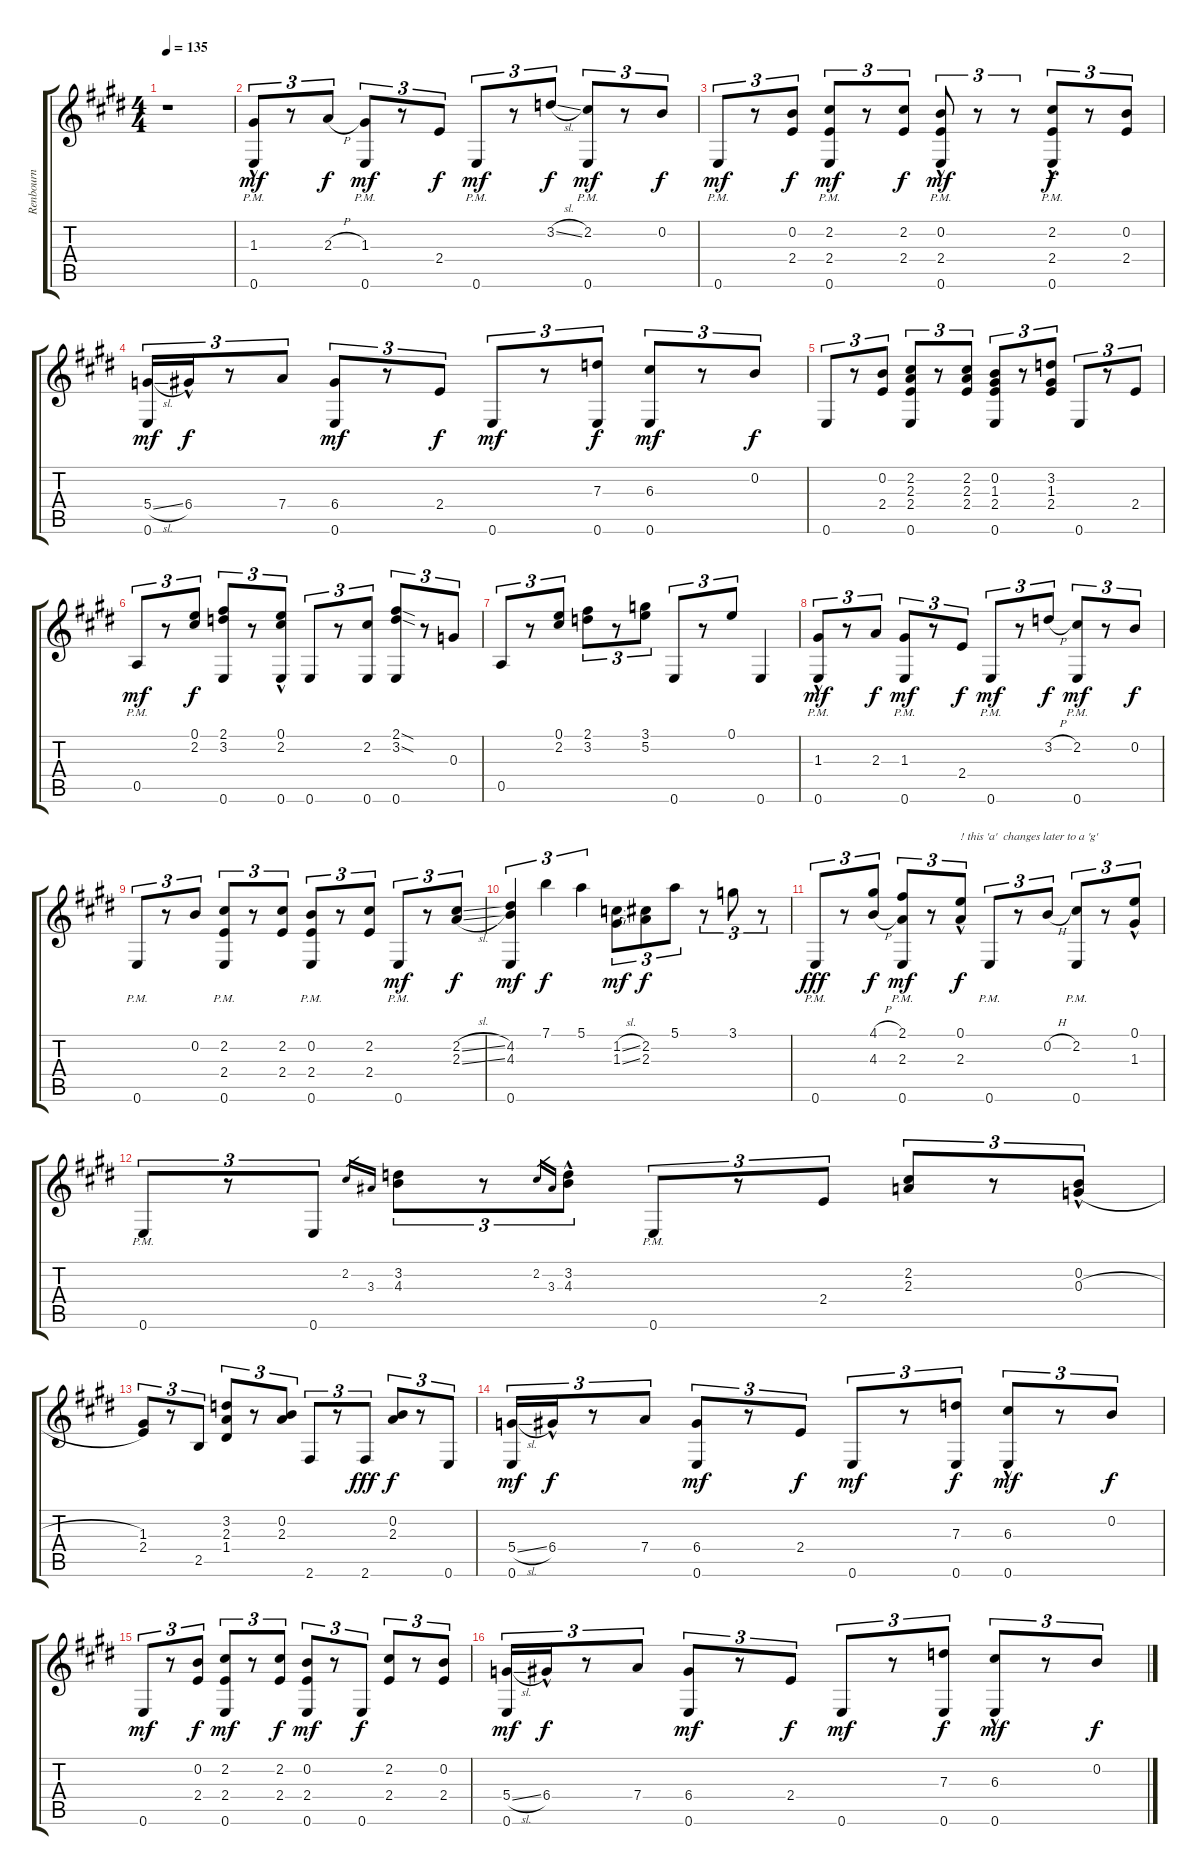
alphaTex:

\track ("Renbourn" "Renbourn") {instrument acousticguitarnylon}
\staff {score tabs}
\tuning (E4 B3 G3 D3 A2 E2) {hide}
\ts (4 4)
\tempo 135
\clef g2
\ks e
r.1{dy mf instrument acousticguitarnylon} |
(1.3{hac} 0.6{pm}).8{tu (3 2)} r.8{tu (3 2)} 2.3{h}.8{tu (3 2) dy f} (1.3 0.6{pm}).8{tu (3 2) dy mf} r.8{tu (3 2)} 2.4.8{tu (3 2) dy f} 0.6{pm}.8{tu (3 2) dy mf} r.8{tu (3 2)} 3.2{sl}.8{tu (3 2) dy f} (2.2 0.6{pm}).8{tu (3 2) dy mf} r.8{tu (3 2)} 0.2.8{tu (3 2) dy f} |
0.6{pm}.8{tu (3 2) dy mf} r.8{tu (3 2)} (0.2 2.4).8{tu (3 2) dy f} (2.2 2.4 0.6{pm}).8{tu (3 2) dy mf} r.8{tu (3 2)} (2.2 2.4).8{tu (3 2) dy f} (0.2{hac} 2.4{hac} 0.6{pm}).8{tu (3 2) dy mf} r.8{tu (3 2)} r.8{tu (3 2)} (2.2{hac} 2.4{hac} 0.6{hac pm}).8{tu (3 2) dy f} r.8{tu (3 2)} (0.2 2.4).8{tu (3 2)} |
(5.4{sl} 0.6).16{tu (3 2) dy mf} 6.4{hac}.16{tu (3 2) dy f} r.8{tu (3 2)} 7.4.8{tu (3 2)} (6.4 0.6).8{tu (3 2) dy mf} r.8{tu (3 2)} 2.4.8{tu (3 2) dy f} 0.6.8{tu (3 2) dy mf} r.8{tu (3 2)} (7.3 0.6).8{tu (3 2) dy f} (6.3 0.6).8{tu (3 2) dy mf} r.8{tu (3 2)} 0.2.8{tu (3 2) dy f} |
0.6.8{tu (3 2)} r.8{tu (3 2)} (0.2 2.4).8{tu (3 2)} (2.2 2.3 2.4 0.6).8{tu (3 2)} r.8{tu (3 2)} (2.2 2.3 2.4).8{tu (3 2)} (0.2 1.3 2.4 0.6).8{tu (3 2)} r.8{tu (3 2)} (3.2 1.3 2.4).8{tu (3 2)} 0.6.8{tu (3 2)} r.8{tu (3 2)} 2.4.8{tu (3 2)} |
0.5{pm}.8{tu (3 2) dy mf} r.8{tu (3 2)} (0.1 2.2).8{tu (3 2) dy f} (2.1 3.2 0.6).8{tu (3 2)} r.8{tu (3 2)} (0.1{hac} 2.2{hac} 0.6).8{tu (3 2)} 0.6.8{tu (3 2)} r.8{tu (3 2)} (2.2 0.6).8{tu (3 2)} (2.1{sod} 3.2{sod} 0.6).8{tu (3 2)} r.8{tu (3 2)} 0.3.8{tu (3 2)} |
0.5.8{tu (3 2)} r.8{tu (3 2)} (0.1 2.2).8{tu (3 2)} (2.1 3.2).8{tu (3 2)} r.8{tu (3 2)} (3.1 5.2).8{tu (3 2)} 0.6.8{tu (3 2)} r.8{tu (3 2)} 0.1.8{tu (3 2)} 0.6.4 |
(1.3{hac} 0.6{pm}).8{tu (3 2) dy mf} r.8{tu (3 2)} 2.3.8{tu (3 2) dy f} (1.3 0.6{pm}).8{tu (3 2) dy mf} r.8{tu (3 2)} 2.4.8{tu (3 2) dy f} 0.6{pm}.8{tu (3 2) dy mf} r.8{tu (3 2)} 3.2{h}.8{tu (3 2) dy f} (2.2 0.6{pm}).8{tu (3 2) dy mf} r.8{tu (3 2)} 0.2.8{tu (3 2) dy f} |
0.6{pm}.8{tu (3 2)} r.8{tu (3 2)} 0.2.8{tu (3 2)} (2.2 2.4 0.6{pm}).8{tu (3 2)} r.8{tu (3 2)} (2.2 2.4).8{tu (3 2)} (0.2 2.4 0.6{pm}).8{tu (3 2)} r.8{tu (3 2)} (2.2 2.4).8{tu (3 2)} 0.6{pm}.8{tu (3 2) dy mf} r.8{tu (3 2)} (2.2{sl} 2.3{sl}).8{tu (3 2) dy f} |
(4.2 4.3 0.6).4{tu (3 2) dy mf} 7.1.4{tu (3 2) dy f} 5.1.4{tu (3 2)} (1.2{sl} 1.3{sl}).8{tu (3 2) dy mf} (2.2 2.3).8{tu (3 2) dy f} 5.1.8{tu (3 2)} r.8{tu (3 2)} 3.1.8{tu (3 2)} r.8{tu (3 2)} |
0.6{pm}.8{tu (3 2) dy fff} r.8{tu (3 2)} (4.1{h} 4.3{h}).8{tu (3 2) dy f} (2.1 2.3 0.6{pm}).8{tu (3 2) dy mf} r.8{tu (3 2)} (0.1{hac} 2.3{hac}).8{tu (3 2) txt "! this 'a'  changes later to a 'g' " dy f} 0.6{pm}.8{tu (3 2)} r.8{tu (3 2)} 0.2{h}.8{tu (3 2)} (2.2 0.6{pm}).8{tu (3 2)} r.8{tu (3 2)} (0.1{hac} 1.3{hac}).8{tu (3 2)} |
0.6{pm}.8{tu (3 2)} r.8{tu (3 2)} 0.6.8{tu (3 2)} 2.2.16{gr} 3.3.16{gr} (3.2 4.3).8{tu (3 2)} r.8{tu (3 2)} 2.2.16{gr} 3.3.16{gr} (3.2{hac} 4.3{hac}).8{tu (3 2)} 0.6{pm}.8{tu (3 2)} r.8{tu (3 2)} 2.4.8{tu (3 2)} (2.2 2.3).8{tu (3 2)} r.8{tu (3 2)} (0.2{hac} 0.3{h}).8{tu (3 2)} |
(1.3 2.4).8{tu (3 2)} r.8{tu (3 2)} 2.5.8{tu (3 2)} (3.2 2.3 1.4).8{tu (3 2)} r.8{tu (3 2)} (0.2 2.3).8{tu (3 2)} 2.6.8{tu (3 2)} r.8{tu (3 2)} 2.6.8{tu (3 2) dy fff} (0.2 2.3).8{tu (3 2) dy f} r.8{tu (3 2)} 0.6.8{tu (3 2)} |
(5.4{sl} 0.6).16{tu (3 2) dy mf} 6.4{hac}.16{tu (3 2) dy f} r.8{tu (3 2)} 7.4.8{tu (3 2)} (6.4 0.6).8{tu (3 2) dy mf} r.8{tu (3 2)} 2.4.8{tu (3 2) dy f} 0.6.8{tu (3 2) dy mf} r.8{tu (3 2)} (7.3 0.6).8{tu (3 2) dy f} (6.3{hac} 0.6{hac}).8{tu (3 2) dy mf} r.8{tu (3 2)} 0.2.8{tu (3 2) dy f} |
0.6.8{tu (3 2) dy mf} r.8{tu (3 2)} (0.2 2.4).8{tu (3 2) dy f} (2.2 2.4 0.6).8{tu (3 2) dy mf} r.8{tu (3 2)} (2.2 2.4).8{tu (3 2) dy f} (0.2 2.4 0.6).8{tu (3 2) dy mf} r.8{tu (3 2)} 0.6.8{tu (3 2) dy f} (2.2 2.4).8{tu (3 2)} r.8{tu (3 2)} (0.2 2.4).8{tu (3 2)} |
(5.4{sl} 0.6).16{tu (3 2) dy mf} 6.4{hac}.16{tu (3 2) dy f} r.8{tu (3 2)} 7.4.8{tu (3 2)} (6.4 0.6).8{tu (3 2) dy mf} r.8{tu (3 2)} 2.4.8{tu (3 2) dy f} 0.6.8{tu (3 2) dy mf} r.8{tu (3 2)} (7.3 0.6).8{tu (3 2) dy f} (6.3{hac} 0.6{hac}).8{tu (3 2) dy mf} r.8{tu (3 2)} 0.2.8{tu (3 2) dy f}
